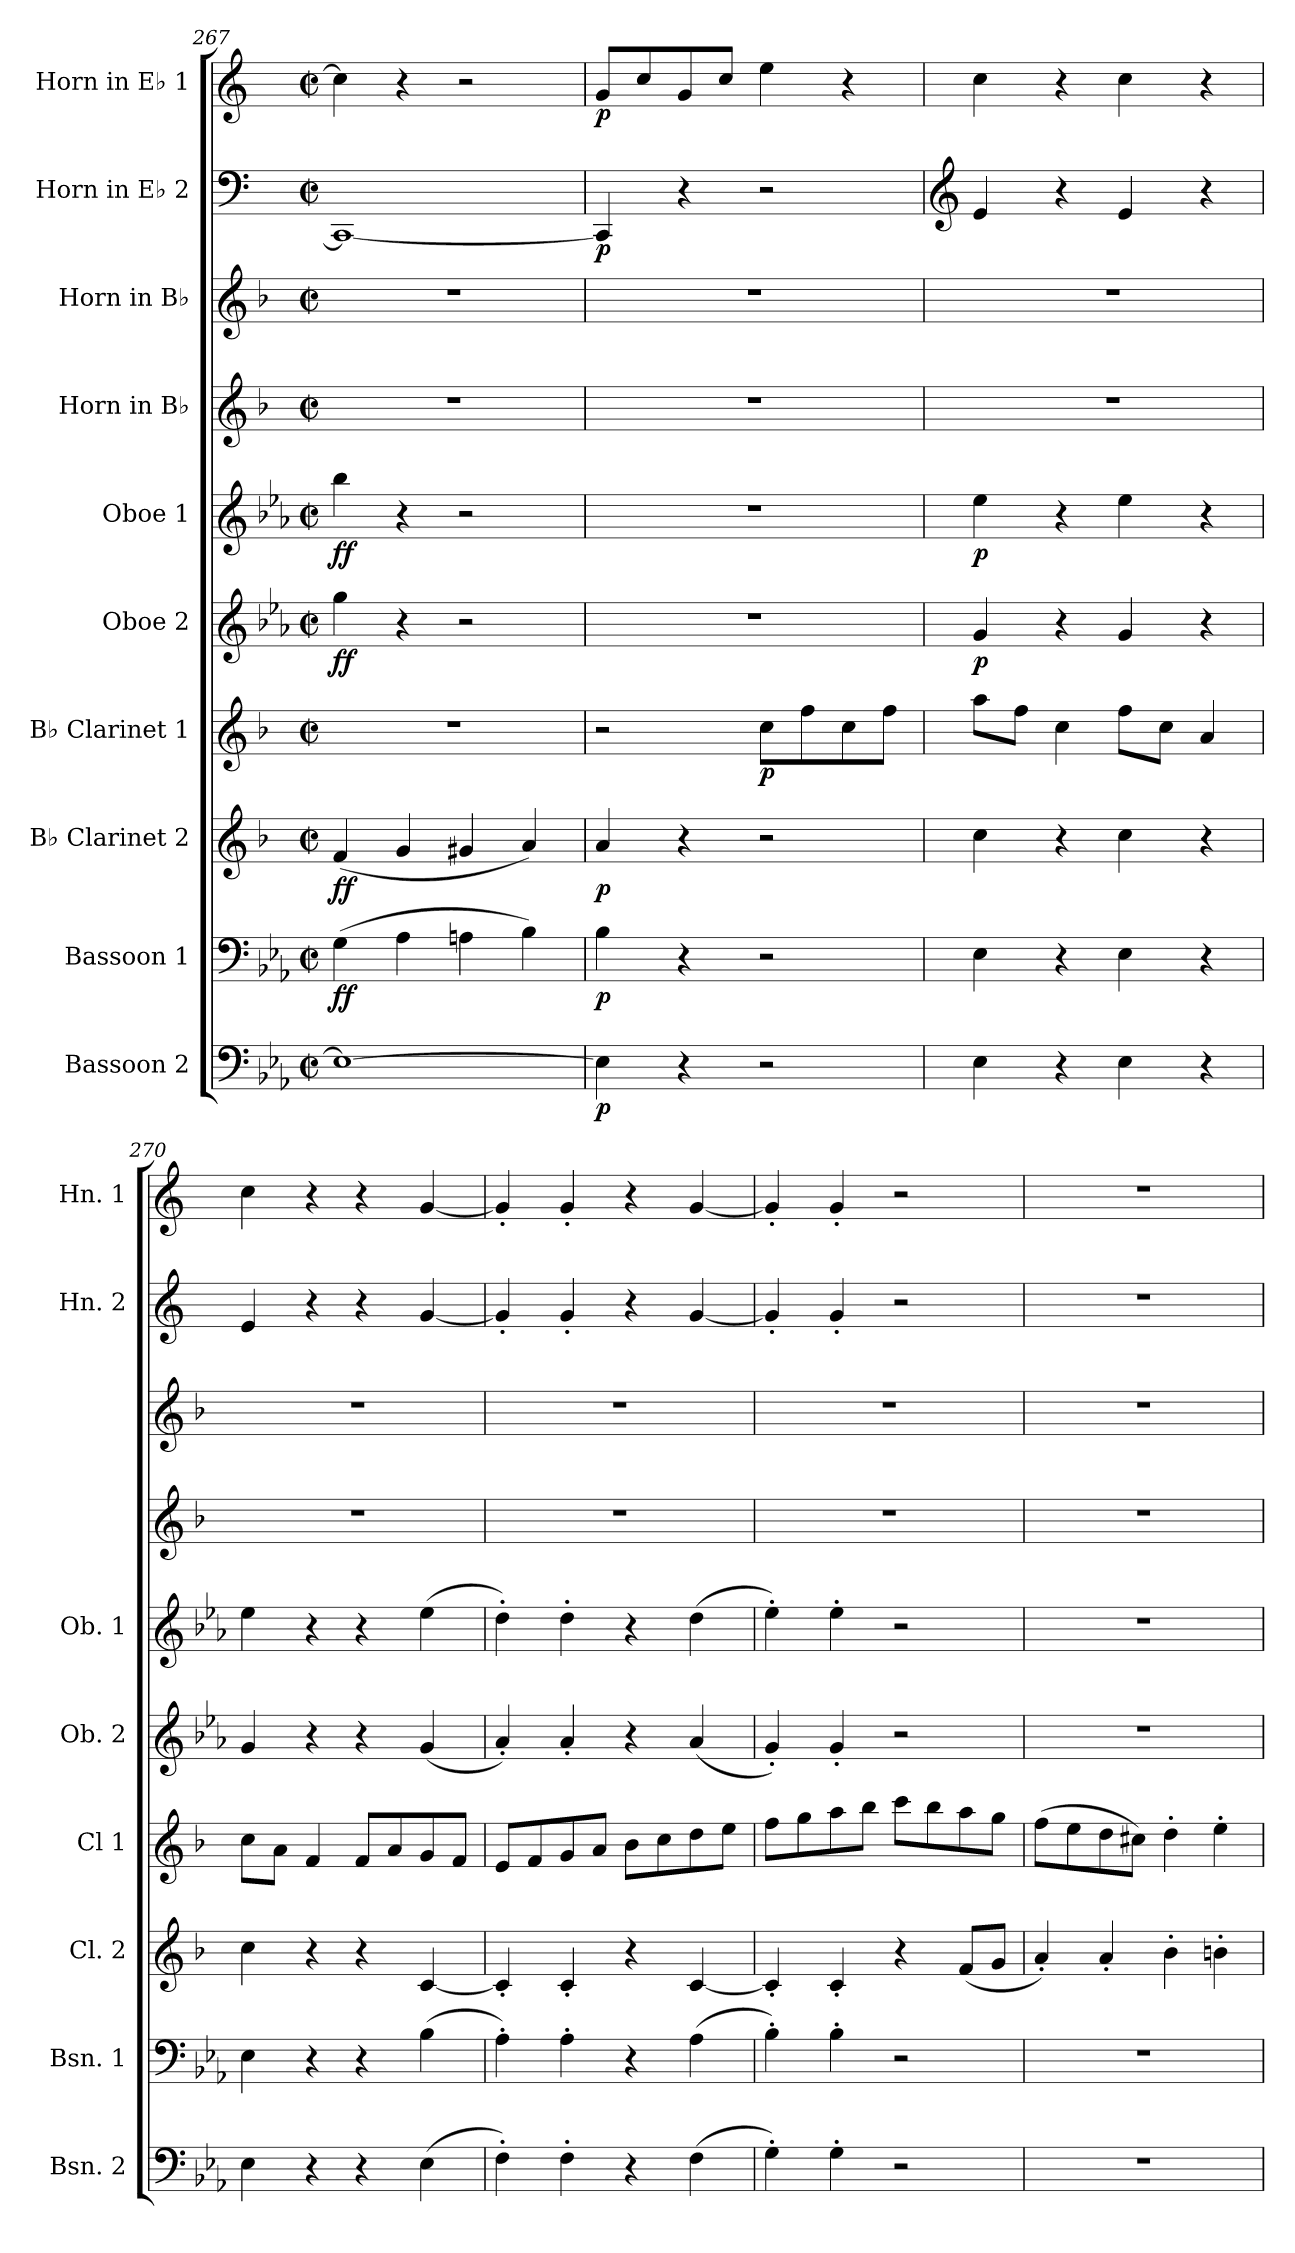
**kern	**dynam	**kern	**dynam	**kern	**dynam	**kern	**dynam	**kern	**dynam	**kern	**dynam	**kern	**kern	**kern	**dynam	**kern	**dynam
*part10	*part10	*part9	*part9	*part8	*part8	*part7	*part7	*part6	*part6	*part5	*part5	*part4	*part3	*part2	*part2	*part1	*part1
*staff10	*staff10	*staff9	*staff9	*staff8	*staff8	*staff7	*staff7	*staff6	*staff6	*staff5	*staff5	*staff4	*staff3	*staff2	*staff2	*staff1	*staff1
*I"Bassoon 2	*	*I"Bassoon 1	*	*I"B♭ Clarinet 2	*	*I"B♭ Clarinet 1	*	*I"Oboe 2	*	*I"Oboe 1	*	*I"Horn in B♭	*I"Horn in B♭	*I"Horn in E♭ 2	*	*I"Horn in E♭ 1	*
*I'Bsn. 2	*	*I'Bsn. 1	*	*I'Cl. 2	*	*I'Cl 1	*	*I'Ob. 2	*	*I'Ob. 1	*	*	*	*I'Hn. 2	*	*I'Hn. 1	*
*clefF4	*	*clefF4	*	*clefG2	*	*clefG2	*	*clefG2	*	*clefG2	*	*clefG2	*clefG2	*clefF4	*	*clefG2	*
*	*	*	*	*ITrd1c2	*	*ITrd1c2	*	*	*	*	*	*ITrd1c2	*ITrd1c2	*ITrd5c9	*	*ITrd5c9	*
*k[b-e-a-]	*	*k[b-e-a-]	*	*k[b-e-a-]	*	*k[b-e-a-]	*	*k[b-e-a-]	*	*k[b-e-a-]	*	*k[b-e-a-]	*k[b-e-a-]	*k[b-e-a-]	*	*k[b-e-a-]	*
*M2/2	*	*M2/2	*	*M2/2	*	*M2/2	*	*M2/2	*	*M2/2	*	*M2/2	*M2/2	*M2/2	*	*M2/2	*
*met(c|)	*	*met(c|)	*	*met(c|)	*	*met(c|)	*	*met(c|)	*	*met(c|)	*	*met(c|)	*met(c|)	*met(c|)	*	*met(c|)	*
=267	=267	=267	=267	=267	=267	=267	=267	=267	=267	=267	=267	=267	=267	=267	=267	=267	=267
!	!	!	!LO:DY:b	!	!LO:DY:b	!	!	!	!LO:DY:b	!	!LO:DY:b	!	!	!	!	!	!
1E-_	.	(>4G\	ff	(<4e-/	ff	1r	.	4gg\	ff	4bb-\	ff	1r	1r	1EEE-_	.	4e-\]	.
.	.	4A-\	.	4f/	.	.	.	4r	.	4r	.	.	.	.	.	4r	.
.	.	4An\	.	4f#X/	.	.	.	2r	.	2r	.	.	.	.	.	2r	.
.	.	4B-\)	.	4g/)	.	.	.	.	.	.	.	.	.	.	.	.	.
!!LO:PB:g=z
=268	=268	=268	=268	=268	=268	=268	=268	=268	=268	=268	=268	=268	=268	=268	=268	=268	=268
!	!LO:DY:b	!	!LO:DY:b	!	!LO:DY:b	!	!	!	!	!	!	!	!	!	!LO:DY:b	!	!LO:DY:b
4E-\]	p	4B-\	p	4g/	p	2r	.	1r	.	1r	.	1r	1r	4EEE-/]	p	8B-/L	p
.	.	.	.	.	.	.	.	.	.	.	.	.	.	.	.	8e-/	.
4r	.	4r	.	4r	.	.	.	.	.	.	.	.	.	4r	.	8B-/	.
.	.	.	.	.	.	.	.	.	.	.	.	.	.	.	.	8e-/J	.
!	!	!	!	!	!	!	!LO:DY:b	!	!	!	!	!	!	!	!	!	!
2r	.	2r	.	2r	.	8b-\L	p	.	.	.	.	.	.	2r	.	4g\	.
.	.	.	.	.	.	8ee-\	.	.	.	.	.	.	.	.	.	.	.
.	.	.	.	.	.	8b-\	.	.	.	.	.	.	.	.	.	4r	.
.	.	.	.	.	.	8ee-\J	.	.	.	.	.	.	.	.	.	.	.
=269	=269	=269	=269	=269	=269	=269	=269	=269	=269	=269	=269	=269	=269	=269	=269	=269	=269
*	*	*	*	*	*	*	*	*	*	*	*	*	*	*clefG2	*	*	*
!	!	!	!	!	!	!	!	!	!LO:DY:b	!	!LO:DY:b	!	!	!	!	!	!
4E-\	.	4E-\	.	4b-\	.	8gg\L	.	4g/	p	4ee-\	p	1r	1r	4G/	.	4e-\	.
.	.	.	.	.	.	8ee-\J	.	.	.	.	.	.	.	.	.	.	.
4r	.	4r	.	4r	.	4b-\	.	4r	.	4r	.	.	.	4r	.	4r	.
4E-\	.	4E-\	.	4b-\	.	8ee-\L	.	4g/	.	4ee-\	.	.	.	4G/	.	4e-\	.
.	.	.	.	.	.	8b-\J	.	.	.	.	.	.	.	.	.	.	.
4r	.	4r	.	4r	.	4g/	.	4r	.	4r	.	.	.	4r	.	4r	.
=270	=270	=270	=270	=270	=270	=270	=270	=270	=270	=270	=270	=270	=270	=270	=270	=270	=270
4E-\	.	4E-\	.	4b-\	.	8b-\L	.	4g/	.	4ee-\	.	1r	1r	4G/	.	4e-\	.
.	.	.	.	.	.	8g\J	.	.	.	.	.	.	.	.	.	.	.
4r	.	4r	.	4r	.	4e-/	.	4r	.	4r	.	.	.	4r	.	4r	.
4r	.	4r	.	4r	.	8e-/L	.	4r	.	4r	.	.	.	4r	.	4r	.
.	.	.	.	.	.	8g/	.	.	.	.	.	.	.	.	.	.	.
(>4E-\	.	(>4B-\	.	[4B-/	.	8f/	.	(<4g/	.	(>4ee-\	.	.	.	[4B-/	.	[4B-/	.
.	.	.	.	.	.	8e-/J	.	.	.	.	.	.	.	.	.	.	.
=271	=271	=271	=271	=271	=271	=271	=271	=271	=271	=271	=271	=271	=271	=271	=271	=271	=271
4F'\)	.	4A-'\)	.	4B-'/]	.	8d/L	.	4a-'/)	.	4dd'\)	.	1r	1r	4B-'/]	.	4B-'/]	.
.	.	.	.	.	.	8e-/	.	.	.	.	.	.	.	.	.	.	.
4F'\	.	4A-'\	.	4B-'/	.	8f/	.	4a-'/	.	4dd'\	.	.	.	4B-'/	.	4B-'/	.
.	.	.	.	.	.	8g/J	.	.	.	.	.	.	.	.	.	.	.
4r	.	4r	.	4r	.	8a-\L	.	4r	.	4r	.	.	.	4r	.	4r	.
.	.	.	.	.	.	8b-\	.	.	.	.	.	.	.	.	.	.	.
(>4F\	.	(>4A-\	.	[4B-/	.	8cc\	.	(<4a-/	.	(>4dd\	.	.	.	[4B-/	.	[4B-/	.
.	.	.	.	.	.	8dd\J	.	.	.	.	.	.	.	.	.	.	.
=272	=272	=272	=272	=272	=272	=272	=272	=272	=272	=272	=272	=272	=272	=272	=272	=272	=272
4G'\)	.	4B-'\)	.	4B-'/]	.	8ee-\L	.	4g'/)	.	4ee-'\)	.	1r	1r	4B-'/]	.	4B-'/]	.
.	.	.	.	.	.	8ff\	.	.	.	.	.	.	.	.	.	.	.
4G'\	.	4B-'\	.	4B-'/	.	8gg\	.	4g'/	.	4ee-'\	.	.	.	4B-'/	.	4B-'/	.
.	.	.	.	.	.	8aa-\J	.	.	.	.	.	.	.	.	.	.	.
2r	.	2r	.	4r	.	8bb-\L	.	2r	.	2r	.	.	.	2r	.	2r	.
.	.	.	.	.	.	8aa-\	.	.	.	.	.	.	.	.	.	.	.
.	.	.	.	(<8e-/L	.	8gg\	.	.	.	.	.	.	.	.	.	.	.
.	.	.	.	8f/J	.	8ff\J	.	.	.	.	.	.	.	.	.	.	.
!!LO:PB:g=z
=273	=273	=273	=273	=273	=273	=273	=273	=273	=273	=273	=273	=273	=273	=273	=273	=273	=273
1r	.	1r	.	4g'/)	.	(>8ee-\L	.	1r	.	1r	.	1r	1r	1r	.	1r	.
.	.	.	.	.	.	8dd\	.	.	.	.	.	.	.	.	.	.	.
.	.	.	.	4g'/	.	8cc\	.	.	.	.	.	.	.	.	.	.	.
.	.	.	.	.	.	8bn\J)	.	.	.	.	.	.	.	.	.	.	.
.	.	.	.	4a-'\	.	4cc'\	.	.	.	.	.	.	.	.	.	.	.
.	.	.	.	4an'\	.	4dd'\	.	.	.	.	.	.	.	.	.	.	.
=	=	=	=	=	=	=	=	=	=	=	=	=	=	=	=	=	=
*-	*-	*-	*-	*-	*-	*-	*-	*-	*-	*-	*-	*-	*-	*-	*-	*-	*-
